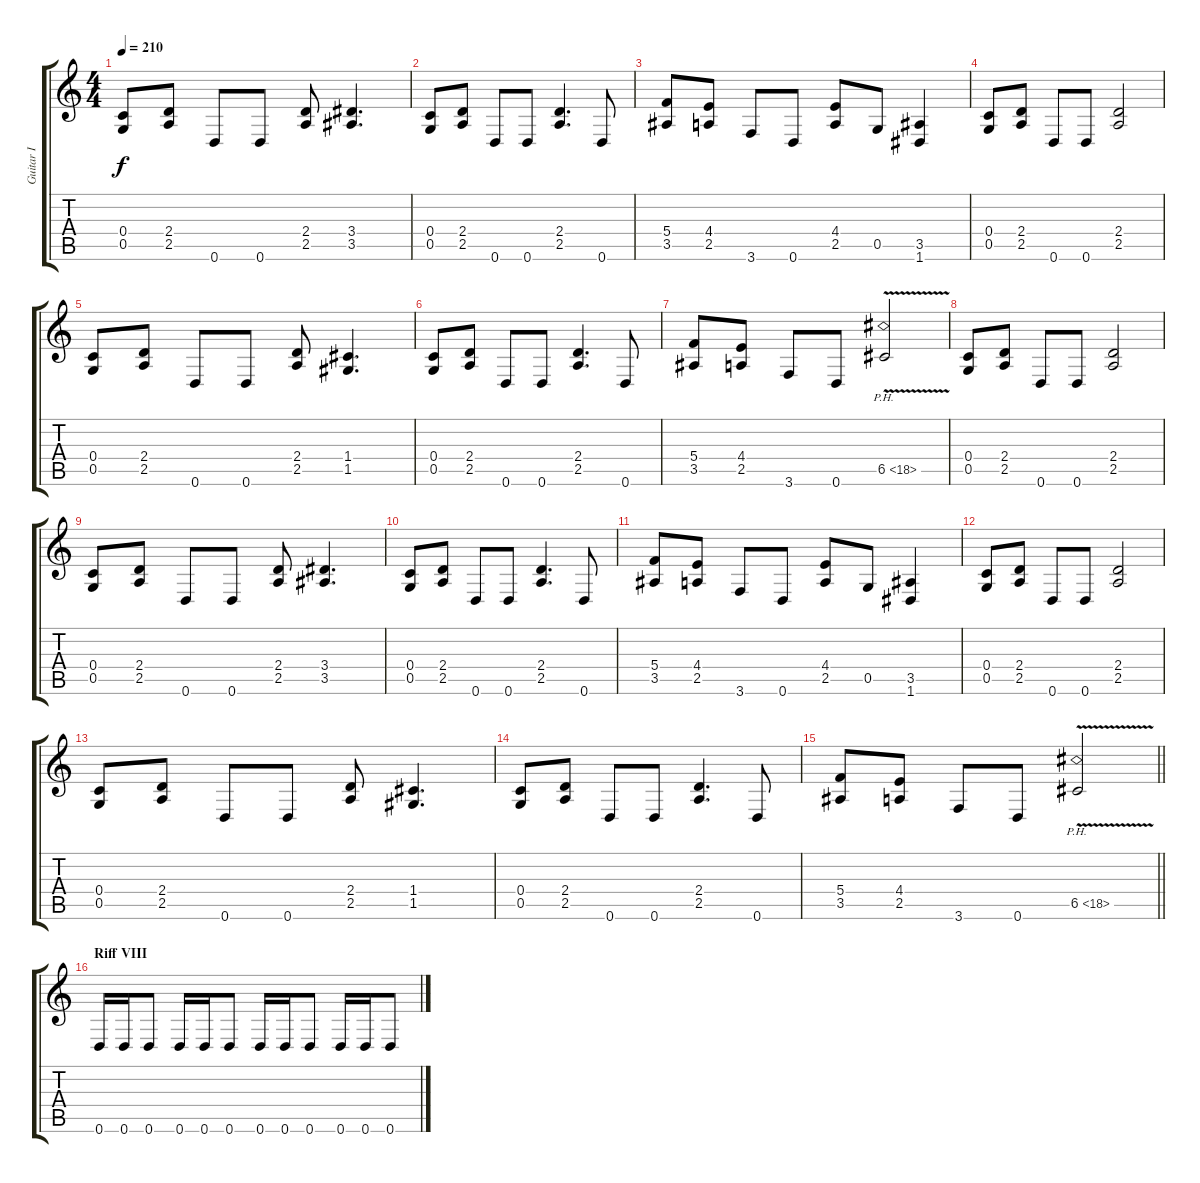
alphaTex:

\track ("Guitar I" "Guitar I") {instrument distortionguitar}
\staff {score tabs}
\tuning (D4 A3 F3 C3 G2 D2) {hide}
\ts (4 4)
\tempo 210
\clef g2
\ks c
(0.4 0.5).8{dy f} (2.4 2.5).8 0.6.8 0.6.8 (2.4 2.5).8 (3.4 3.5).4{d} |
(0.4 0.5).8 (2.4 2.5).8 0.6.8 0.6.8 (2.4 2.5).4{d} 0.6.8 |
(5.4 3.5).8 (4.4 2.5).8 3.6.8 0.6.8 (4.4 2.5).8 0.5.8 (3.5 1.6).4 |
(0.4 0.5).8 (2.4 2.5).8 0.6.8 0.6.8 (2.4 2.5).2 |
(0.4 0.5).8 (2.4 2.5).8 0.6.8 0.6.8 (2.4 2.5).8 (1.4 1.5).4{d} |
(0.4 0.5).8 (2.4 2.5).8 0.6.8 0.6.8 (2.4 2.5).4{d} 0.6.8 |
(5.4 3.5).8 (4.4 2.5).8 3.6.8 0.6.8 6.5{ph 12 v}.2 |
(0.4 0.5).8 (2.4 2.5).8 0.6.8 0.6.8 (2.4 2.5).2 |
(0.4 0.5).8 (2.4 2.5).8 0.6.8 0.6.8 (2.4 2.5).8 (3.4 3.5).4{d} |
(0.4 0.5).8 (2.4 2.5).8 0.6.8 0.6.8 (2.4 2.5).4{d} 0.6.8 |
(5.4 3.5).8 (4.4 2.5).8 3.6.8 0.6.8 (4.4 2.5).8 0.5.8 (3.5 1.6).4 |
(0.4 0.5).8 (2.4 2.5).8 0.6.8 0.6.8 (2.4 2.5).2 |
(0.4 0.5).8 (2.4 2.5).8 0.6.8 0.6.8 (2.4 2.5).8 (1.4 1.5).4{d} |
(0.4 0.5).8 (2.4 2.5).8 0.6.8 0.6.8 (2.4 2.5).4{d} 0.6.8 |
\barLineRight lightlight
(5.4 3.5).8 (4.4 2.5).8 3.6.8 0.6.8 6.5{ph 12 v}.2 |
\section ("" "Riff VIII")
0.6.16 0.6.16 0.6.8 0.6.16 0.6.16 0.6.8 0.6.16 0.6.16 0.6.8 0.6.16 0.6.16 0.6.8
